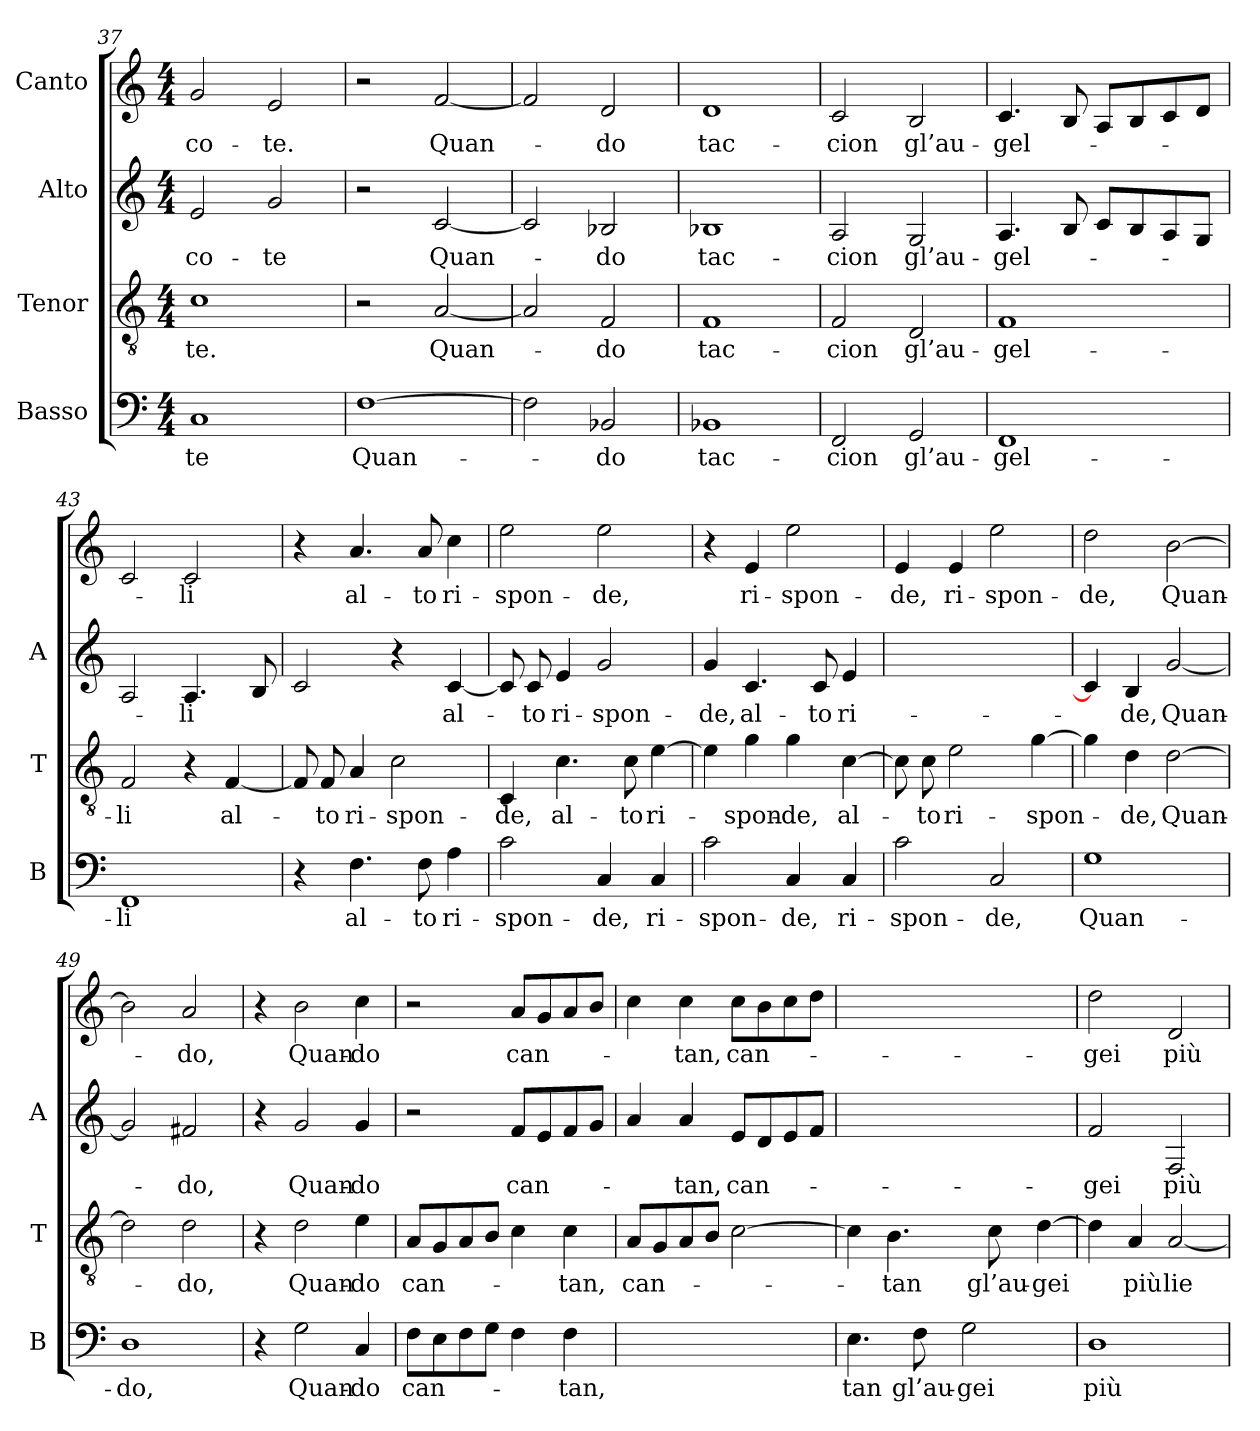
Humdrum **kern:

**kern	**text	**kern	**text	**kern	**text	**kern	**text
*part4	*part4	*part3	*part3	*part2	*part2	*part1	*part1
*staff4	*staff4	*staff3	*staff3	*staff2	*staff2	*staff1	*staff1
*I"Basso	*	*I"Tenor	*	*I"Alto	*	*I"Canto	*
*I'B	*	*I'T	*	*I'A	*	*	*
*clefF4	*	*clefGv2	*	*clefG2	*	*clefG2	*
*k[]	*	*k[]	*	*k[]	*	*k[]	*
*C:	*	*C:	*	*C:	*	*C:	*
*M4/4	*	*M4/4	*	*M4/4	*	*M4/4	*
=37	=37	=37	=37	=37	=37	=37	=37
1C	-te	1c	-te.	2e	co-	2g	co-
.	.	.	.	2g	-te	2e	-te.
=38	=38	=38	=38	=38	=38	=38	=38
[1F	Quan-	2r	.	2r	.	2r	.
.	.	[2A	Quan-	[2c	Quan-	[2f	Quan-
=39	=39	=39	=39	=39	=39	=39	=39
2F]	.	2A]	.	2c]	.	2f]	.
2BB-X	-do	2F	-do	2B-X	-do	2d	-do
=40	=40	=40	=40	=40	=40	=40	=40
1BB-X	tac-	1F	tac-	1B-X	tac-	1d	tac-
=41	=41	=41	=41	=41	=41	=41	=41
2FF	-cion	2F	-cion	2A	-cion	2c	-cion
2GG	gl’au-	2D	gl’au-	2G	gl’au-	2B	gl’au-
=42	=42	=42	=42	=42	=42	=42	=42
1FF	gel-	1F	gel-	4.A	gel-	4.c	gel-
.	.	.	.	8B	.	8B	.
.	.	.	.	8cL	.	8AL	.
.	.	.	.	8B	.	8B	.
.	.	.	.	8A	.	8c	.
.	.	.	.	8GJ	.	8dJ	.
=43	=43	=43	=43	=43	=43	=43	=43
1FF	-li	2F	-li	2A	.	2c	.
.	.	4r	.	4.A	-li	2c	-li
.	.	[4F	al-	.	.	.	.
.	.	.	.	8B	.	.	.
=44	=44	=44	=44	=44	=44	=44	=44
4r	.	8F]	.	2c	.	4r	.
.	.	8F	-to	.	.	.	.
4.F	al-	4A	ri-	.	.	4.a	al-
.	.	2c	spon-	4r	.	.	.
8F	-to	.	.	.	.	8a	-to
4A	ri-	.	.	[4c	al-	4cc	ri-
=45	=45	=45	=45	=45	=45	=45	=45
2c	spon-	4C	-de,	8c]	.	2ee	spon-
.	.	.	.	8c	-to	.	.
.	.	4.c	al-	4e	ri-	.	.
4C	-de,	.	.	2g	spon-	2ee	-de,
.	.	8c	-to	.	.	.	.
4C	ri-	[4e	ri-	.	.	.	.
=46	=46	=46	=46	=46	=46	=46	=46
2c	spon-	4e]	.	4g	-de,	4r	.
.	.	4g	spon-	4.c	al-	4e	ri-
4C	-de,	4g	-de,	.	.	2ee	spon-
.	.	.	.	8c	-to	.	.
4C	ri-	[4c	al-	4e	ri-	.	.
=47	=47	=47	=47	=47	=47	=47	=47
2c	spon-	8c]	.	1ryy	.	4e	-de,
.	.	8c	-to	.	.	.	.
.	.	2e	ri-	.	.	4e	ri-
2C	-de,	.	.	.	.	2ee	spon-
.	.	[4g	spon-	.	.	.	.
=48	=48	=48	=48	=48	=48	=48	=48
1G	Quan-	4g]	.	4c]	.	2dd	-de,
.	.	4d	-de,	4B	-de,	.	.
.	.	[2d	Quan-	[2g	Quan-	[2b	Quan-
=49	=49	=49	=49	=49	=49	=49	=49
1D	-do,	2d]	.	2g]	.	2b]	.
.	.	2d	-do,	2f#X	-do,	2a	-do,
=50	=50	=50	=50	=50	=50	=50	=50
4r	.	4r	.	4r	.	4r	.
2G	Quan-	2d	Quan-	2g	Quan-	2b	Quan-
4C	-do	4e	-do	4g	-do	4cc	-do
=51	=51	=51	=51	=51	=51	=51	=51
8FL	can-	8AL	can-	2r	.	2r	.
8E	.	8G	.	.	.	.	.
8F	.	8A	.	.	.	.	.
8GJ	.	8BJ	.	.	.	.	.
4F	.	4c	.	8fL	can-	8aL	can-
.	.	.	.	8e	.	8g	.
4F	-tan,	4c	-tan,	8f	.	8a	.
.	.	.	.	8gJ	.	8bJ	.
=52	=52	=52	=52	=52	=52	=52	=52
1ryy	.	8AL	can-	4a	.	4cc	.
.	.	8G	.	.	.	.	.
.	.	8A	.	4a	-tan,	4cc	-tan,
.	.	8BJ	.	.	.	.	.
.	.	[2c	.	8eL	can-	8ccL	can-
.	.	.	.	8d	.	8b	.
.	.	.	.	8e	.	8cc	.
.	.	.	.	8fJ	.	8ddJ	.
=53	=53	=53	=53	=53	=53	=53	=53
4.E	-tan	4c]	.	1ryy	.	1ryy	.
.	.	4.B	-tan	.	.	.	.
8F	gl’au-	.	.	.	.	.	.
2G	-gei	.	.	.	.	.	.
.	.	8c	gl’au-	.	.	.	.
.	.	[4d	-gei	.	.	.	.
=54	=54	=54	=54	=54	=54	=54	=54
1D	-più	4d]	.	2f	-gei	2dd	-gei
.	.	4A	-più	.	.	.	.
.	.	[2A	lie-	2F	-più	2d	-più
=	=	=	=	=	=	=	=
*-	*-	*-	*-	*-	*-	*-	*-
